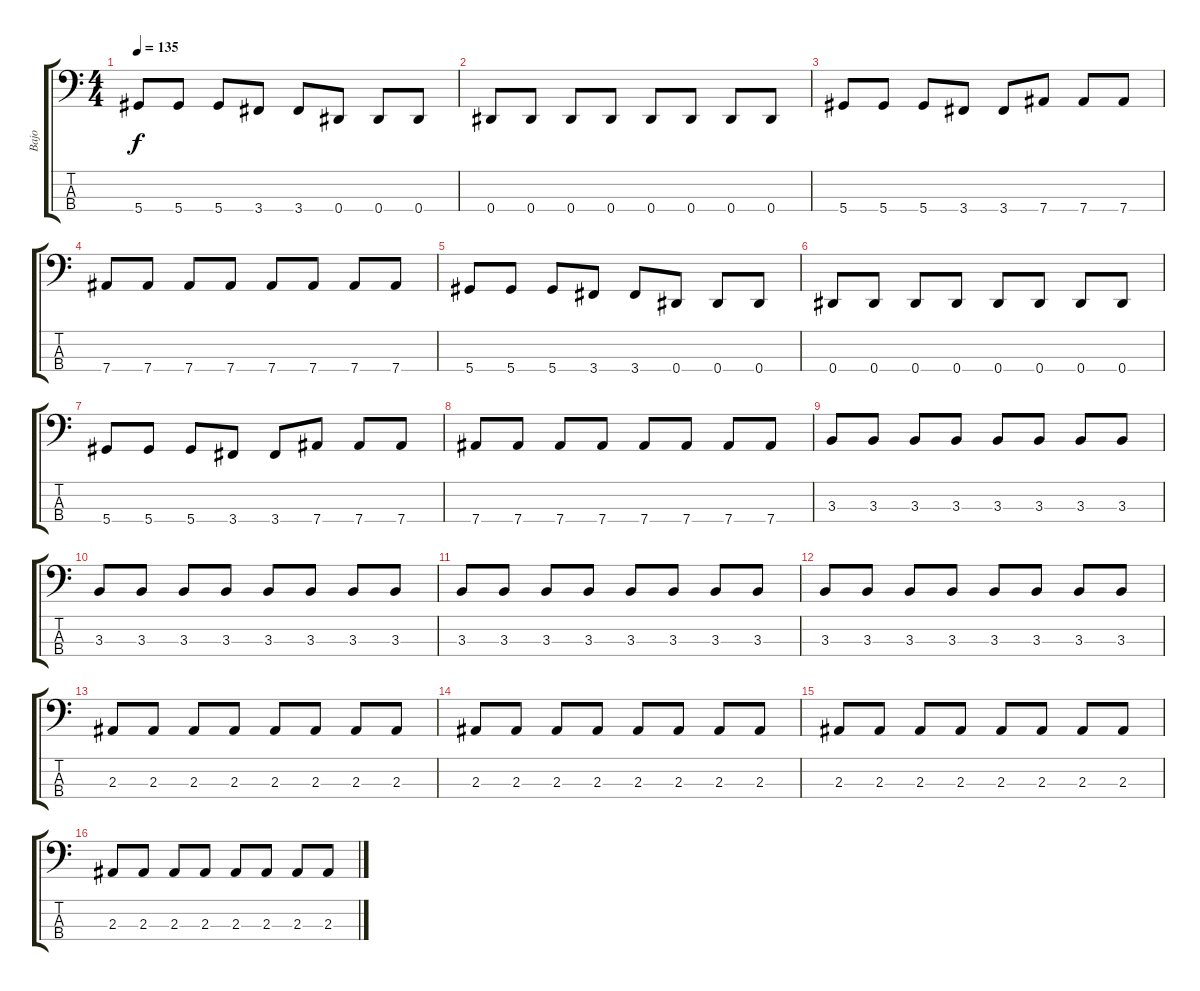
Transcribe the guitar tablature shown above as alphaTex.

\track ("Bajo" "Bajo") {instrument electricbassfinger}
\staff {score tabs}
\tuning (Gb2 Db2 Ab1 Eb1) {hide}
\ts (4 4)
\tempo 135
\clef f4
\ks c
5.4.8{dy f} 5.4.8 5.4.8 3.4.8 3.4.8 0.4.8 0.4.8 0.4.8 |
0.4.8 0.4.8 0.4.8 0.4.8 0.4.8 0.4.8 0.4.8 0.4.8 |
5.4.8 5.4.8 5.4.8 3.4.8 3.4.8 7.4.8 7.4.8 7.4.8 |
7.4.8 7.4.8 7.4.8 7.4.8 7.4.8 7.4.8 7.4.8 7.4.8 |
5.4.8 5.4.8 5.4.8 3.4.8 3.4.8 0.4.8 0.4.8 0.4.8 |
0.4.8 0.4.8 0.4.8 0.4.8 0.4.8 0.4.8 0.4.8 0.4.8 |
5.4.8 5.4.8 5.4.8 3.4.8 3.4.8 7.4.8 7.4.8 7.4.8 |
7.4.8 7.4.8 7.4.8 7.4.8 7.4.8 7.4.8 7.4.8 7.4.8 |
3.3.8 3.3.8 3.3.8 3.3.8 3.3.8 3.3.8 3.3.8 3.3.8 |
3.3.8 3.3.8 3.3.8 3.3.8 3.3.8 3.3.8 3.3.8 3.3.8 |
3.3.8 3.3.8 3.3.8 3.3.8 3.3.8 3.3.8 3.3.8 3.3.8 |
3.3.8 3.3.8 3.3.8 3.3.8 3.3.8 3.3.8 3.3.8 3.3.8 |
2.3.8 2.3.8 2.3.8 2.3.8 2.3.8 2.3.8 2.3.8 2.3.8 |
2.3.8 2.3.8 2.3.8 2.3.8 2.3.8 2.3.8 2.3.8 2.3.8 |
2.3.8 2.3.8 2.3.8 2.3.8 2.3.8 2.3.8 2.3.8 2.3.8 |
2.3.8 2.3.8 2.3.8 2.3.8 2.3.8 2.3.8 2.3.8 2.3.8
